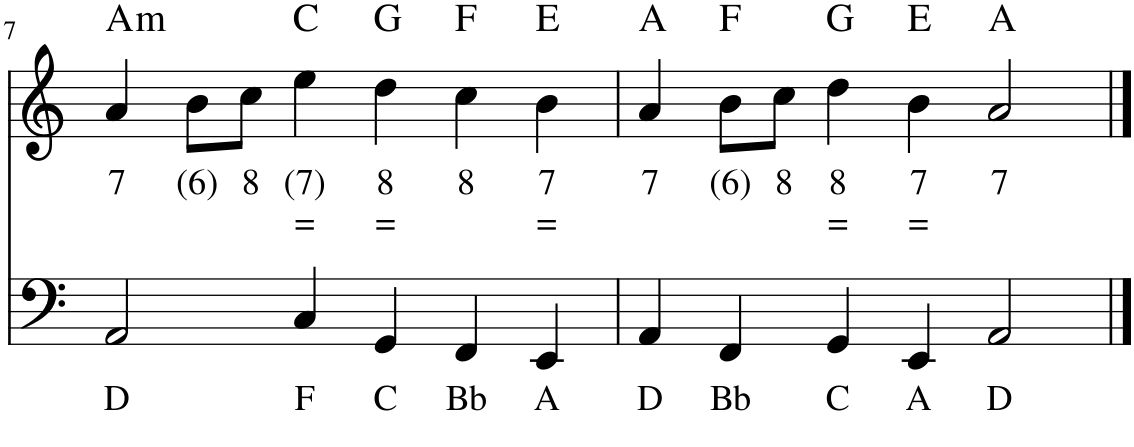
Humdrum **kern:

**kern	**text	**kern	**text	**text	**harte
*part2	*part2	*part1	*part1	*part1	*part1
*staff2	*staff2	*staff1	*staff1	*staff1	*
*I"Stem	*	*I"Stem	*	*	*
!!LO:PB:g=z
*clefF4	*	*clefG2	*	*	*
*k[]	*	*k[]	*	*	*
*M6/4	*	*M6/4	*	*	*
=7	=7	=7	=7	=7	=7
!	!LO:LY:b	!	!LO:LY:b	!	!LO:H:kt=m
2AA/	D	4a/	7	.	A:min
!	!	!	!LO:LY:b	!	!
.	.	8b\L	(6)	.	.
!	!	!	!LO:LY:b	!	!
.	.	8cc\J	8	.	.
!	!LO:LY:b	!	!LO:LY:b	!LO:LY:b	!
4C/	F	4ee\	(7)	=	C:maj
!	!LO:LY:b	!	!LO:LY:b	!LO:LY:b	!
4GG/	C	4dd\	8	=	G:maj
!	!LO:LY:b	!	!LO:LY:b	!	!
4FF/	Bb	4cc\	8	.	F:maj
!	!LO:LY:b	!	!LO:LY:b	!LO:LY:b	!
4EE/	A	4b\	7	=	E:maj
=8	=8	=8	=8	=8	=8
!	!LO:LY:b	!	!LO:LY:b	!	!
4AA/	D	4a/	7	.	A:maj
!	!LO:LY:b	!	!LO:LY:b	!	!
4FF/	Bb	8b\L	(6)	.	F:maj
!	!	!	!LO:LY:b	!	!
.	.	8cc\J	8	.	.
!	!LO:LY:b	!	!LO:LY:b	!LO:LY:b	!
4GG/	C	4dd\	8	=	G:maj
!	!LO:LY:b	!	!LO:LY:b	!LO:LY:b	!
4EE/	A	4b\	7	=	E:maj
!	!LO:LY:b	!	!LO:LY:b	!	!
2AA/	D	2a/	7	.	A:maj
==	==	==	==	==	==
*-	*-	*-	*-	*-	*-
